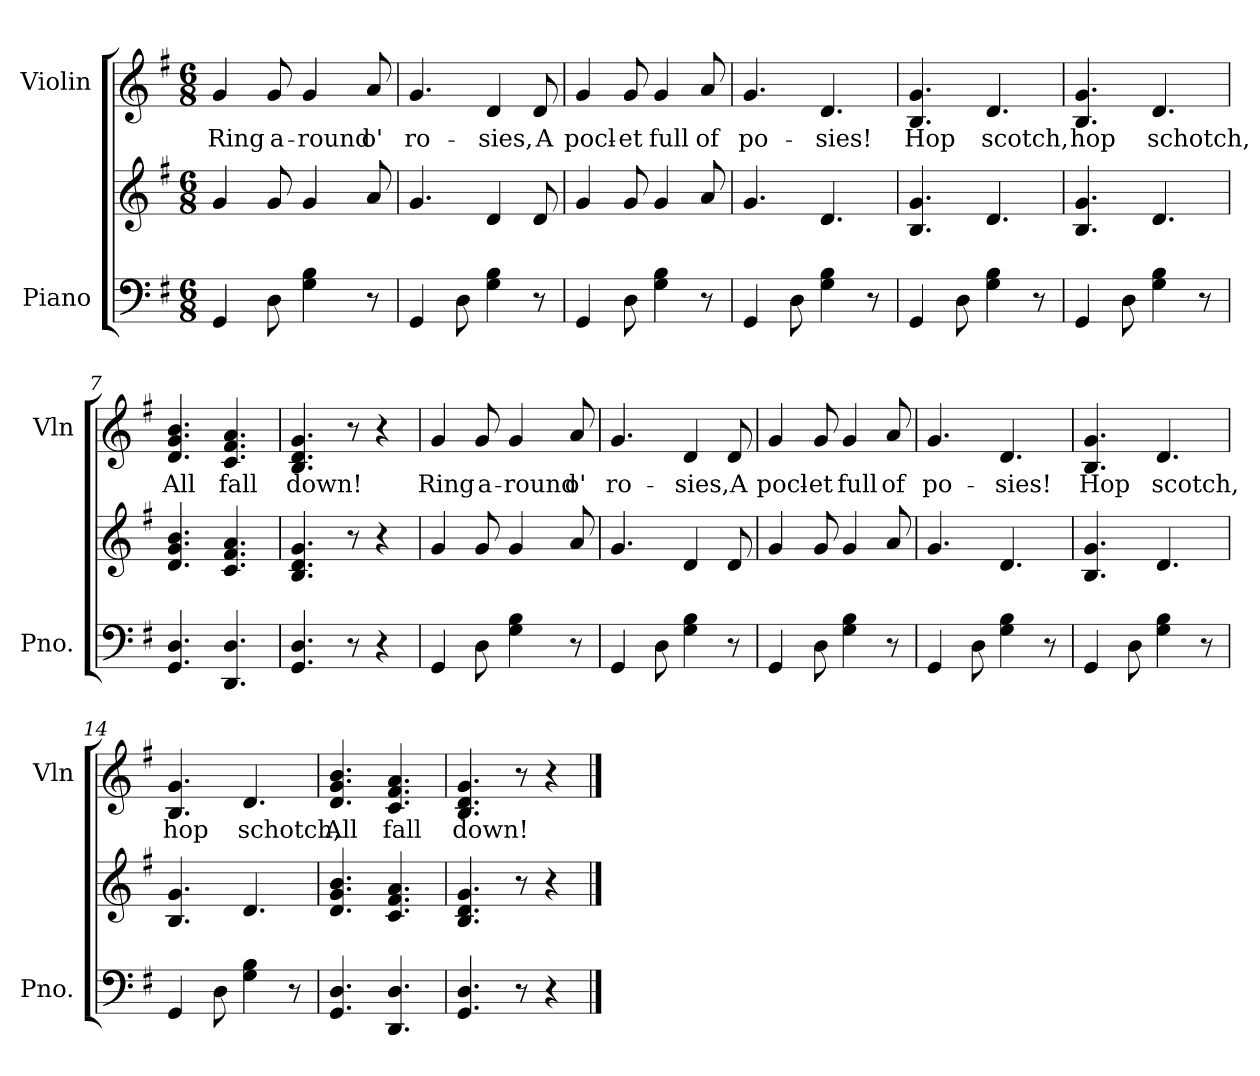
**kern	**kern	**kern	**text
*part2	*part2	*part1	*part1
*staff3	*staff2	*staff1	*staff1
*I"Piano	*	*I"Violin	*
*I'Pno.	*	*I'Vln	*
*clefF4	*clefG2	*clefG2	*
*k[f#]	*k[f#]	*k[f#]	*
*M6/8	*M6/8	*M6/8	*
=1	=1	=1	=1
!	!	!	!LO:LY:b
4GG/	4g/	4g/	Ring
!	!	!	!LO:LY:b
8D\	8g/	8g/	a-
!	!	!	!LO:LY:b
4G\ 4B\	4g/	4g/	-round
!	!	!	!LO:LY:b
8r	8a/	8a/	o'
=2	=2	=2	=2
!	!	!	!LO:LY:b
4GG/	4.g/	4.g/	ro-
8D\	.	.	.
!	!	!	!LO:LY:b
4G\ 4B\	4d/	4d/	-sies,
!	!	!	!LO:LY:b
8r	8d/	8d/	A
=3	=3	=3	=3
!	!	!	!LO:LY:b
4GG/	4g/	4g/	pocl-
!	!	!	!LO:LY:b
8D\	8g/	8g/	-et
!	!	!	!LO:LY:b
4G\ 4B\	4g/	4g/	full
!	!	!	!LO:LY:b
8r	8a/	8a/	of
=4	=4	=4	=4
!	!	!	!LO:LY:b
4GG/	4.g/	4.g/	po-
8D\	.	.	.
!	!	!	!LO:LY:b
4G\ 4B\	4.d/	4.d/	-sies!
8r	.	.	.
!!LO:LB:g=z
=5	=5	=5	=5
!	!	!	!LO:LY:b
4GG/	4.B/ 4.g/	4.B/ 4.g/	Hop
8D\	.	.	.
!	!	!	!LO:LY:b
4G\ 4B\	4.d/	4.d/	scotch,
8r	.	.	.
=6	=6	=6	=6
!	!	!	!LO:LY:b
4GG/	4.B/ 4.g/	4.B/ 4.g/	hop
8D\	.	.	.
!	!	!	!LO:LY:b
4G\ 4B\	4.d/	4.d/	schotch,
8r	.	.	.
=7	=7	=7	=7
!	!	!	!LO:LY:b
4.GG/ 4.D/	4.d/ 4.g/ 4.b/	4.d/ 4.g/ 4.b/	All
!	!	!	!LO:LY:b
4.DD/ 4.D/	4.c/ 4.f#/ 4.a/	4.c/ 4.f#/ 4.a/	fall
=8	=8	=8	=8
!	!	!	!LO:LY:b
4.GG/ 4.D/	4.B/ 4.d/ 4.g/	4.B/ 4.d/ 4.g/	down!
8r	8r	8r	.
4r	4r	4r	.
!!LO:LB:g=z
=9	=9	=9	=9
!	!	!	!LO:LY:b
4GG/	4g/	4g/	Ring
!	!	!	!LO:LY:b
8D\	8g/	8g/	a-
!	!	!	!LO:LY:b
4G\ 4B\	4g/	4g/	-round
!	!	!	!LO:LY:b
8r	8a/	8a/	o'
=10	=10	=10	=10
!	!	!	!LO:LY:b
4GG/	4.g/	4.g/	ro-
8D\	.	.	.
!	!	!	!LO:LY:b
4G\ 4B\	4d/	4d/	-sies,
!	!	!	!LO:LY:b
8r	8d/	8d/	A
=11	=11	=11	=11
!	!	!	!LO:LY:b
4GG/	4g/	4g/	pocl-
!	!	!	!LO:LY:b
8D\	8g/	8g/	-et
!	!	!	!LO:LY:b
4G\ 4B\	4g/	4g/	full
!	!	!	!LO:LY:b
8r	8a/	8a/	of
=12	=12	=12	=12
!	!	!	!LO:LY:b
4GG/	4.g/	4.g/	po-
8D\	.	.	.
!	!	!	!LO:LY:b
4G\ 4B\	4.d/	4.d/	-sies!
8r	.	.	.
!!LO:LB:g=z
=13	=13	=13	=13
!	!	!	!LO:LY:b
4GG/	4.B/ 4.g/	4.B/ 4.g/	Hop
8D\	.	.	.
!	!	!	!LO:LY:b
4G\ 4B\	4.d/	4.d/	scotch,
8r	.	.	.
=14	=14	=14	=14
!	!	!	!LO:LY:b
4GG/	4.B/ 4.g/	4.B/ 4.g/	hop
8D\	.	.	.
!	!	!	!LO:LY:b
4G\ 4B\	4.d/	4.d/	schotch,
8r	.	.	.
=15	=15	=15	=15
!	!	!	!LO:LY:b
4.GG/ 4.D/	4.d/ 4.g/ 4.b/	4.d/ 4.g/ 4.b/	All
!	!	!	!LO:LY:b
4.DD/ 4.D/	4.c/ 4.f#/ 4.a/	4.c/ 4.f#/ 4.a/	fall
=16	=16	=16	=16
!	!	!	!LO:LY:b
4.GG/ 4.D/	4.B/ 4.d/ 4.g/	4.B/ 4.d/ 4.g/	down!
8r	8r	8r	.
4r	4r	4r	.
==	==	==	==
*-	*-	*-	*-
